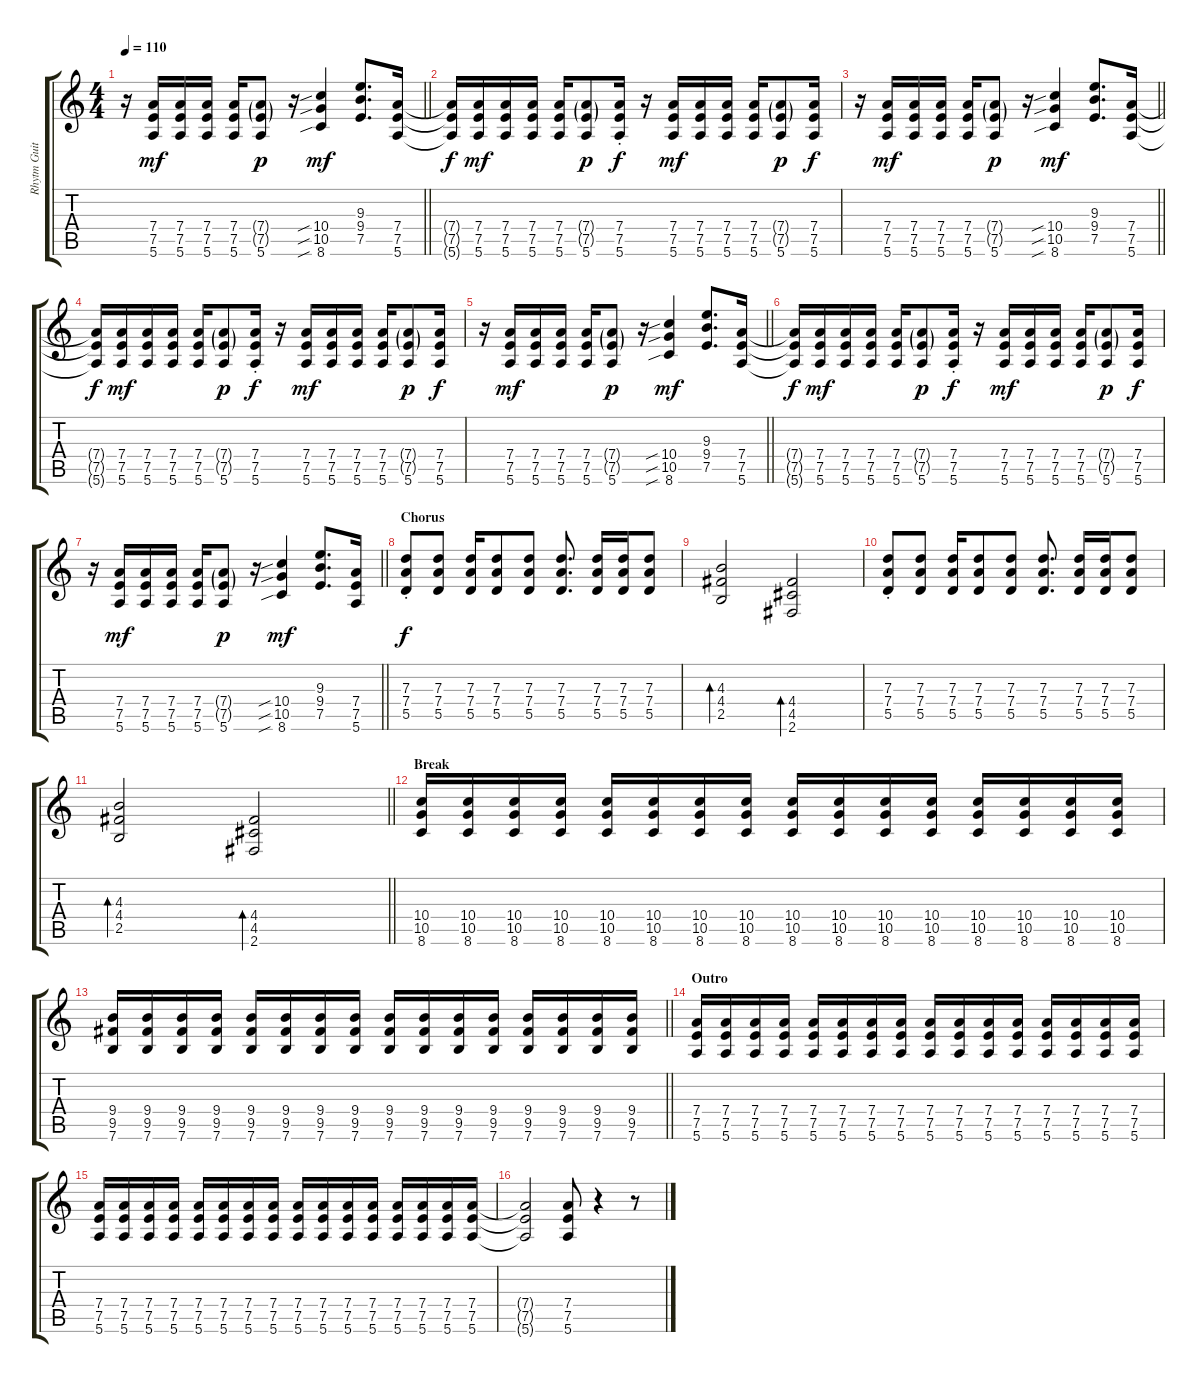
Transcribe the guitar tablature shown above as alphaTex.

\track ("Rhytm Guit" "Rhytm Guit") {instrument overdrivenguitar}
\staff {score tabs}
\tuning (E4 B3 G3 D3 A2 E2) {hide}
\ts (4 4)
\tempo 110
\clef g2
\barLineRight lightlight
\ks c
r.16{dy f} (7.4 7.5 5.6).16{dy mf} (7.4 7.5 5.6).16 (7.4 7.5 5.6).16 (7.4 7.5 5.6).16 (7.4{g} 7.5{g} 5.6).8{dy p} r.16 (10.4{sib} 10.5{sib} 8.6{sib}).4{dy mf} (9.3 9.4 7.5).8{d} (7.4 7.5 5.6).16 |
(7.4{t} 7.5{t} 5.6{t}).16{dy f} (7.4 7.5 5.6).16{dy mf} (7.4 7.5 5.6).16 (7.4 7.5 5.6).16 (7.4 7.5 5.6).16 (7.4{g} 7.5{g} 5.6).8{dy p} (7.4 7.5{st} 5.6).16{dy f} r.16 (7.4 7.5 5.6).16{dy mf} (7.4 7.5 5.6).16 (7.4 7.5 5.6).16 (7.4 7.5 5.6).16 (7.4{g} 7.5{g} 5.6).8{dy p} (7.4 7.5 5.6).16{dy f} |
\barLineRight lightlight
r.16 (7.4 7.5 5.6).16{dy mf} (7.4 7.5 5.6).16 (7.4 7.5 5.6).16 (7.4 7.5 5.6).16 (7.4{g} 7.5{g} 5.6).8{dy p} r.16 (10.4{sib} 10.5{sib} 8.6{sib}).4{dy mf} (9.3 9.4 7.5).8{d} (7.4 7.5 5.6).16 |
(7.4{t} 7.5{t} 5.6{t}).16{dy f} (7.4 7.5 5.6).16{dy mf} (7.4 7.5 5.6).16 (7.4 7.5 5.6).16 (7.4 7.5 5.6).16 (7.4{g} 7.5{g} 5.6).8{dy p} (7.4 7.5{st} 5.6).16{dy f} r.16 (7.4 7.5 5.6).16{dy mf} (7.4 7.5 5.6).16 (7.4 7.5 5.6).16 (7.4 7.5 5.6).16 (7.4{g} 7.5{g} 5.6).8{dy p} (7.4 7.5 5.6).16{dy f} |
\barLineRight lightlight
r.16 (7.4 7.5 5.6).16{dy mf} (7.4 7.5 5.6).16 (7.4 7.5 5.6).16 (7.4 7.5 5.6).16 (7.4{g} 7.5{g} 5.6).8{dy p} r.16 (10.4{sib} 10.5{sib} 8.6{sib}).4{dy mf} (9.3 9.4 7.5).8{d} (7.4 7.5 5.6).16 |
(7.4{t} 7.5{t} 5.6{t}).16{dy f} (7.4 7.5 5.6).16{dy mf} (7.4 7.5 5.6).16 (7.4 7.5 5.6).16 (7.4 7.5 5.6).16 (7.4{g} 7.5{g} 5.6).8{dy p} (7.4 7.5{st} 5.6).16{dy f} r.16 (7.4 7.5 5.6).16{dy mf} (7.4 7.5 5.6).16 (7.4 7.5 5.6).16 (7.4 7.5 5.6).16 (7.4{g} 7.5{g} 5.6).8{dy p} (7.4 7.5 5.6).16{dy f} |
\barLineRight lightlight
r.16 (7.4 7.5 5.6).16{dy mf} (7.4 7.5 5.6).16 (7.4 7.5 5.6).16 (7.4 7.5 5.6).16 (7.4{g} 7.5{g} 5.6).8{dy p} r.16 (10.4{sib} 10.5{sib} 8.6{sib}).4{dy mf} (9.3 9.4 7.5).8{d} (7.4 7.5 5.6).16 |
\section ("" "Chorus")
(7.3{st} 7.4{st} 5.5{st}).8{dy f} (7.3 7.4 5.5).8 (7.3 7.4 5.5).16 (7.3 7.4 5.5).8 (7.3 7.4 5.5).8 (7.3 7.4 5.5).8{d} (7.3 7.4 5.5).16 (7.3 7.4 5.5).16 (7.3 7.4 5.5).8 |
(4.3 4.4 2.5).2{bd 120} (4.4 4.5 2.6).2{bd 120} |
(7.3{st} 7.4{st} 5.5{st}).8 (7.3 7.4 5.5).8 (7.3 7.4 5.5).16 (7.3 7.4 5.5).8 (7.3 7.4 5.5).8 (7.3 7.4 5.5).8{d} (7.3 7.4 5.5).16 (7.3 7.4 5.5).16 (7.3 7.4 5.5).8 |
\barLineRight lightlight
(4.3 4.4 2.5).2{bd 120} (4.4 4.5 2.6).2{bd 120} |
\section ("" "Break")
(10.4 10.5 8.6).16 (10.4 10.5 8.6).16 (10.4 10.5 8.6).16 (10.4 10.5 8.6).16 (10.4 10.5 8.6).16 (10.4 10.5 8.6).16 (10.4 10.5 8.6).16 (10.4 10.5 8.6).16 (10.4 10.5 8.6).16 (10.4 10.5 8.6).16 (10.4 10.5 8.6).16 (10.4 10.5 8.6).16 (10.4 10.5 8.6).16 (10.4 10.5 8.6).16 (10.4 10.5 8.6).16 (10.4 10.5 8.6).16 |
\barLineRight lightlight
(9.4 9.5 7.6).16 (9.4 9.5 7.6).16 (9.4 9.5 7.6).16 (9.4 9.5 7.6).16 (9.4 9.5 7.6).16 (9.4 9.5 7.6).16 (9.4 9.5 7.6).16 (9.4 9.5 7.6).16 (9.4 9.5 7.6).16 (9.4 9.5 7.6).16 (9.4 9.5 7.6).16 (9.4 9.5 7.6).16 (9.4 9.5 7.6).16 (9.4 9.5 7.6).16 (9.4 9.5 7.6).16 (9.4 9.5 7.6).16 |
\section ("" "Outro")
(7.4 7.5 5.6).16 (7.4 7.5 5.6).16 (7.4 7.5 5.6).16 (7.4 7.5 5.6).16 (7.4 7.5 5.6).16 (7.4 7.5 5.6).16 (7.4 7.5 5.6).16 (7.4 7.5 5.6).16 (7.4 7.5 5.6).16 (7.4 7.5 5.6).16 (7.4 7.5 5.6).16 (7.4 7.5 5.6).16 (7.4 7.5 5.6).16 (7.4 7.5 5.6).16 (7.4 7.5 5.6).16 (7.4 7.5 5.6).16 |
(7.4 7.5 5.6).16 (7.4 7.5 5.6).16 (7.4 7.5 5.6).16 (7.4 7.5 5.6).16 (7.4 7.5 5.6).16 (7.4 7.5 5.6).16 (7.4 7.5 5.6).16 (7.4 7.5 5.6).16 (7.4 7.5 5.6).16 (7.4 7.5 5.6).16 (7.4 7.5 5.6).16 (7.4 7.5 5.6).16 (7.4 7.5 5.6).16 (7.4 7.5 5.6).16 (7.4 7.5 5.6).16 (7.4 7.5 5.6).16 |
(7.4{t} 7.5{t} 5.6{t}).2 (7.4 7.5 5.6).8 r.4 r.8
